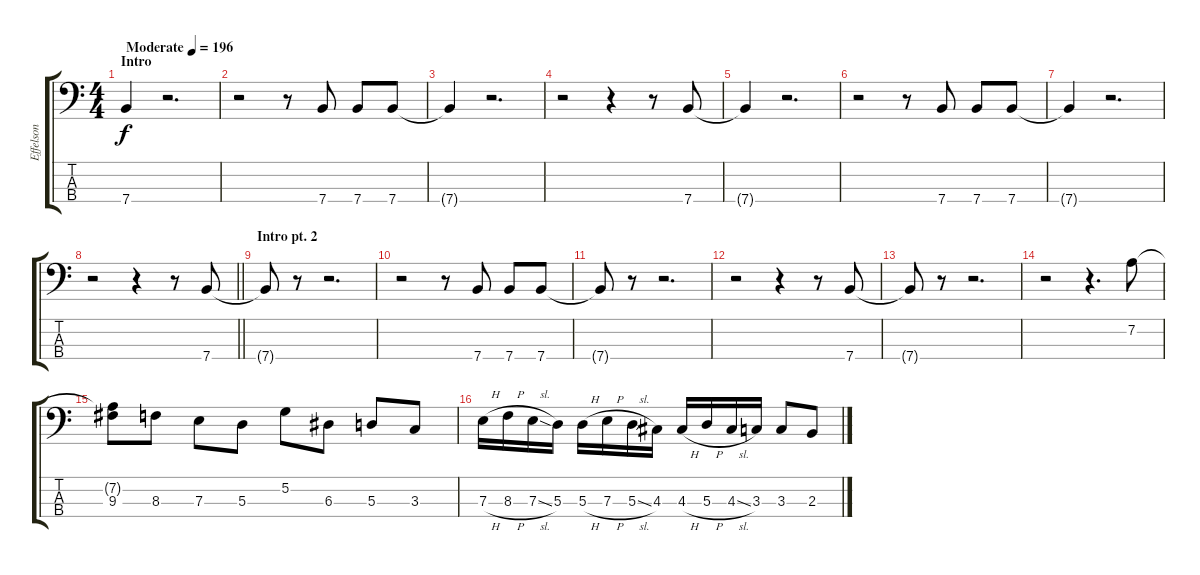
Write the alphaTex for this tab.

\track ("Effelson" "Effelson") {instrument electricbasspick}
\staff {score tabs}
\tuning (G2 D2 A1 E1) {hide}
\ts (4 4)
\section ("" "Intro")
\tempo (196 "Moderate")
\clef f4
\ks c
7.4.4{dy f instrument electricbasspick} r.2{d} |
r.2 r.8 7.4.8 7.4.8 7.4.8 |
7.4{t}.4 r.2{d} |
r.2 r.4 r.8 7.4.8 |
7.4{t}.4 r.2{d} |
r.2 r.8 7.4.8 7.4.8 7.4.8 |
7.4{t}.4 r.2{d} |
\barLineRight lightlight
r.2 r.4 r.8 7.4.8 |
\section ("" "Intro pt. 2")
7.4{t}.8 r.8 r.2{d} |
r.2 r.8 7.4.8 7.4.8 7.4.8 |
7.4{t}.8 r.8 r.2{d} |
r.2 r.4 r.8 7.4.8 |
7.4{t}.8 r.8 r.2{d} |
r.2 r.4{d} 7.2.8 |
(7.2{t} 9.3).8 8.3.8 7.3.8 5.3.8 5.2.8 6.3.8 5.3.8 3.3.8 |
7.3{h}.16 8.3{h}.16 7.3{sl}.16 5.3.16 5.3{h}.16 7.3{h}.16 5.3{sl}.16 4.3.16 4.3{h}.16 5.3{h}.16 4.3{sl}.16 3.3.16 3.3.8 2.3.8
